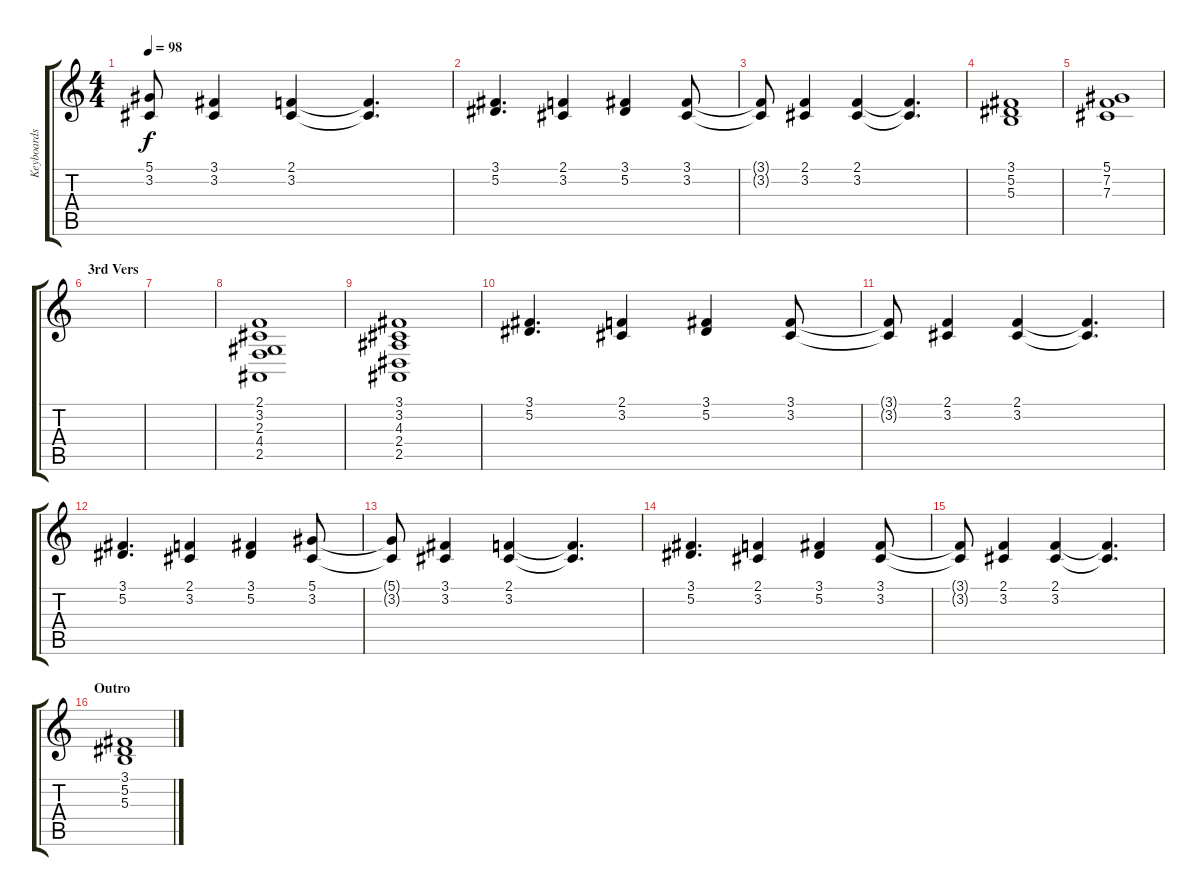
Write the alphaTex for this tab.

\track ("Keyboards" "Keyboards") {instrument pad1newage}
\staff {score tabs}
\tuning (Eb4 Bb3 Gb3 Db3 Ab2 Eb2) {hide}
\ts (4 4)
\tempo 98
\clef g2
\ks c
(5.1{t} 3.2{t}).8{dy f} (3.1 3.2).4 (2.1 3.2).4 (2.1{t} 3.2{t}).4{d} |
(3.1 5.2).4{d} (2.1 3.2).4 (3.1 5.2).4 (3.1 3.2).8 |
(3.1{t} 3.2{t}).8 (2.1 3.2).4 (2.1 3.2).4 (2.1{t} 3.2{t}).4{d} |
(3.1 5.2 5.3).1 |
(5.1 7.2 7.3).1 |
\section ("" "3rd Vers")
|
|
(2.1 3.2 2.3 4.4 2.5).1 |
(3.1 3.2 4.3 2.4 2.5).1 |
(3.1 5.2).4{d} (2.1 3.2).4 (3.1 5.2).4 (3.1 3.2).8 |
(3.1{t} 3.2{t}).8 (2.1 3.2).4 (2.1 3.2).4 (2.1{t} 3.2{t}).4{d} |
(3.1 5.2).4{d} (2.1 3.2).4 (3.1 5.2).4 (5.1 3.2).8 |
(5.1{t} 3.2{t}).8 (3.1 3.2).4 (2.1 3.2).4 (2.1{t} 3.2{t}).4{d} |
(3.1 5.2).4{d} (2.1 3.2).4 (3.1 5.2).4 (3.1 3.2).8 |
(3.1{t} 3.2{t}).8 (2.1 3.2).4 (2.1 3.2).4 (2.1{t} 3.2{t}).4{d} |
\section ("" "Outro")
(3.1 5.2 5.3).1
